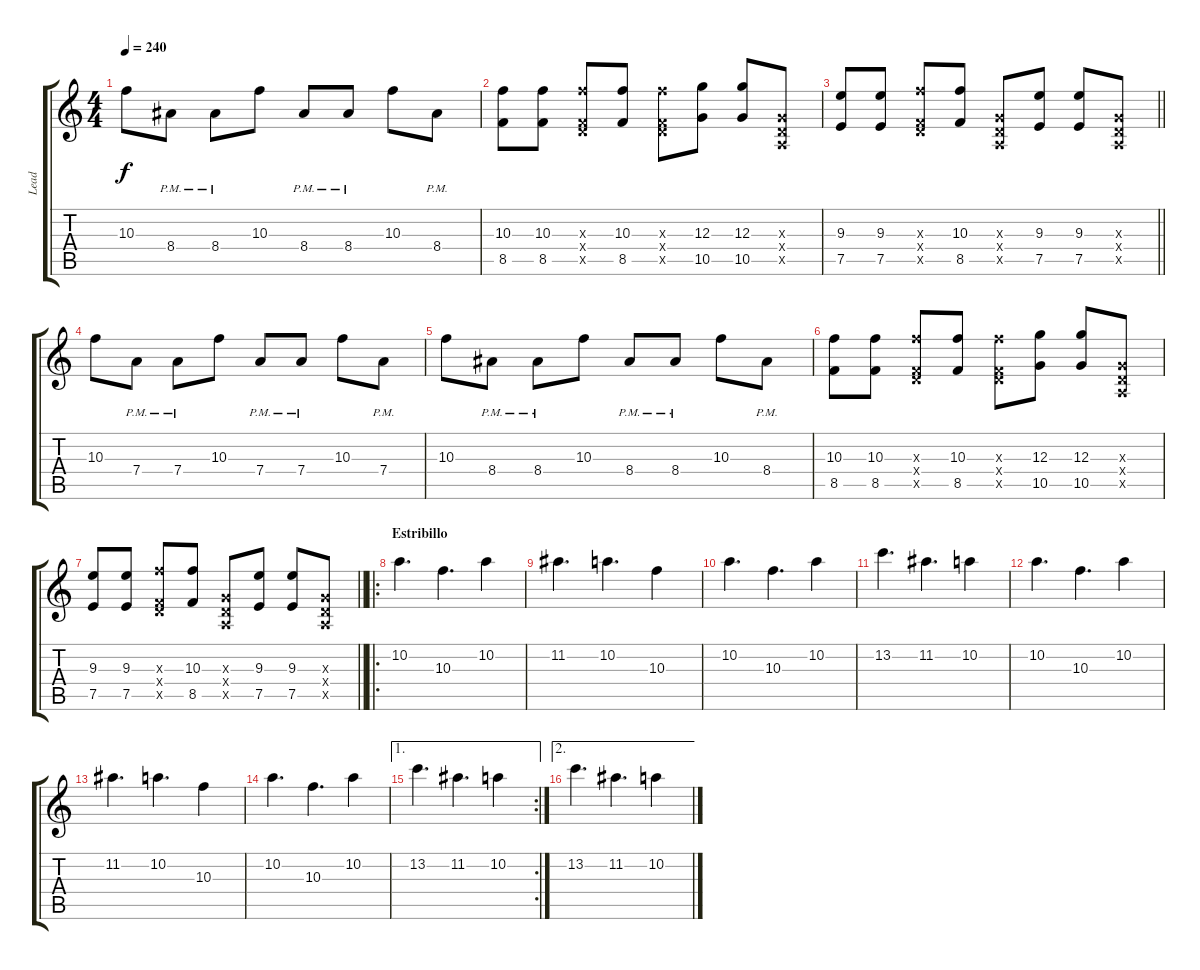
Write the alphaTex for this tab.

\track ("Lead" "Lead") {instrument distortionguitar}
\staff {score tabs}
\tuning (E4 B3 G3 D3 A2 E2) {hide}
\ts (4 4)
\tempo 240
\clef g2
\ks c
10.3.8{dy f} 8.4{pm}.8 8.4{pm}.8 10.3.8 8.4{pm}.8 8.4{pm}.8 10.3.8 8.4{pm}.8 |
(10.3 8.5).8 (10.3 8.5).8 (10.3{x} 0.4{x} 8.5{x}).8 (10.3 8.5).8 (10.3{x} 0.4{x} 8.5{x}).8 (12.3 10.5).8 (12.3 10.5).8 (0.3{x} 0.4{x} 0.5{x}).8 |
\barLineRight lightlight
(9.3 7.5).8 (9.3 7.5).8 (10.3{x} 0.4{x} 8.5{x}).8 (10.3 8.5).8 (0.3{x} 0.4{x} 0.5{x}).8 (9.3 7.5).8 (9.3 7.5).8 (0.3{x} 0.4{x} 0.5{x}).8 |
10.3.8 7.4{pm}.8 7.4{pm}.8 10.3.8 7.4{pm}.8 7.4{pm}.8 10.3.8 7.4{pm}.8 |
10.3.8 8.4{pm}.8 8.4{pm}.8 10.3.8 8.4{pm}.8 8.4{pm}.8 10.3.8 8.4{pm}.8 |
(10.3 8.5).8 (10.3 8.5).8 (10.3{x} 0.4{x} 8.5{x}).8 (10.3 8.5).8 (10.3{x} 0.4{x} 8.5{x}).8 (12.3 10.5).8 (12.3 10.5).8 (0.3{x} 0.4{x} 0.5{x}).8 |
\barLineRight lightlight
(9.3 7.5).8 (9.3 7.5).8 (10.3{x} 0.4{x} 8.5{x}).8 (10.3 8.5).8 (0.3{x} 0.4{x} 0.5{x}).8 (9.3 7.5).8 (9.3 7.5).8 (0.3{x} 0.4{x} 0.5{x}).8 |
\ro
\section ("" "Estribillo")
10.2.4{d} 10.3.4{d} 10.2.4 |
11.2.4{d} 10.2.4{d} 10.3.4 |
10.2.4{d} 10.3.4{d} 10.2.4 |
13.2.4{d} 11.2.4{d} 10.2.4 |
10.2.4{d} 10.3.4{d} 10.2.4 |
11.2.4{d} 10.2.4{d} 10.3.4 |
10.2.4{d} 10.3.4{d} 10.2.4 |
\ae 1
\rc 2
13.2.4{d} 11.2.4{d} 10.2.4 |
\ae 2
13.2.4{d} 11.2.4{d} 10.2.4
